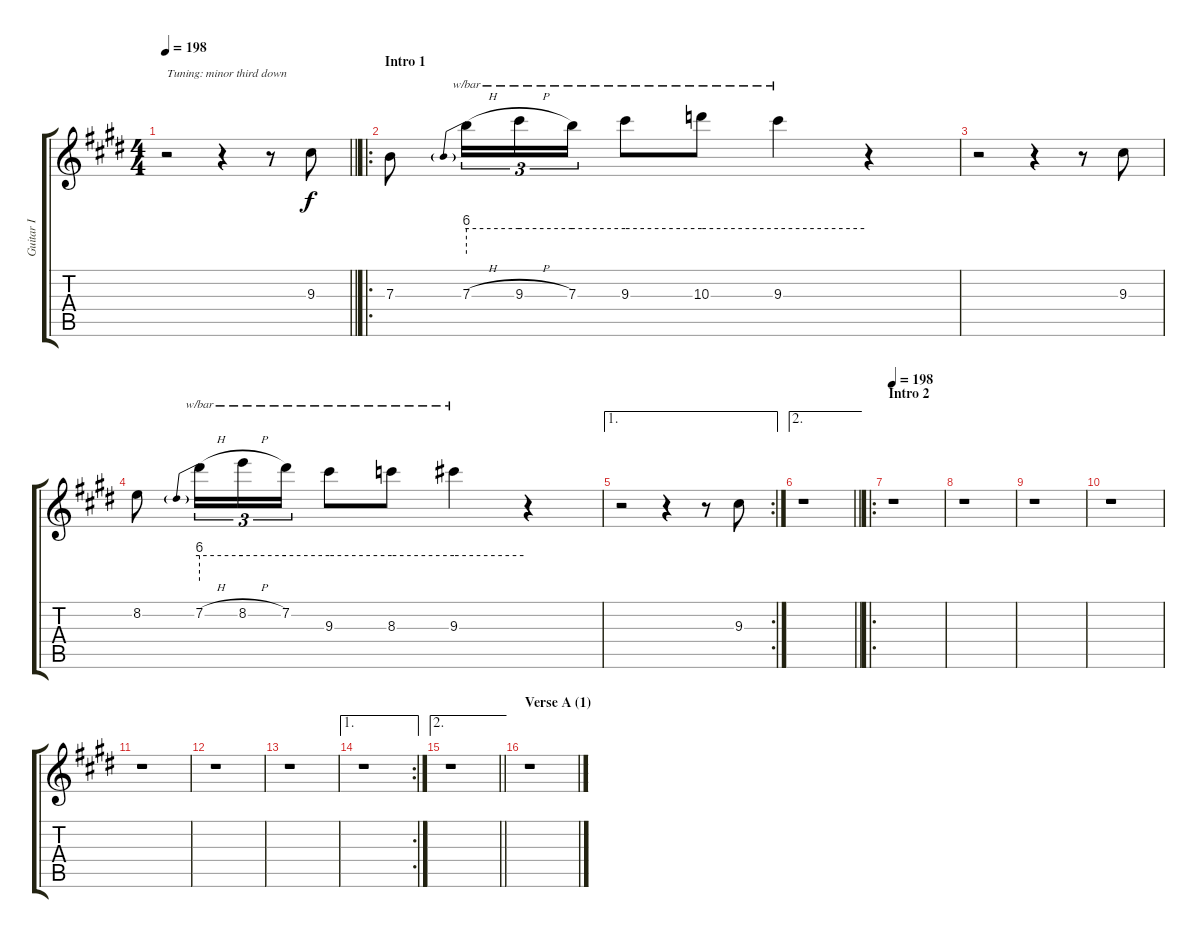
\track ("Guitar I" "Guitar I") {instrument distortionguitar}
\staff {score tabs}
\tuning (Db4 Ab3 E3 B2 Gb2 Db2) {hide}
\ts (4 4)
\tempo 198
\tempo 99
\tempo 198
\clef g2
\barLineRight lightlight
\ks c#minor
r.2{txt "Tuning: minor third down" dy f instrument distortionguitar} r.4 r.8 9.3.8 |
\ro
\section ("" "Intro 1")
7.3.8 7.3{h}.16{tu (3 2) tbe (predive default 0 24 60 24)} 9.3{h}.16{tu (3 2) tbe (hold default 0 24 60 24)} 7.3.16{tu (3 2) tbe (hold default 0 24 60 24)} 9.3.8{tbe (hold default 0 24 60 24)} 10.3.8{tbe (hold default 0 24 60 24)} 9.3.4{tbe (hold default 0 24 60 24)} r.4 |
r.2 r.4 r.8 9.3.8 |
8.2.8 7.2{h}.16{tu (3 2) tbe (predive default 0 24 60 24)} 8.2{h}.16{tu (3 2) tbe (hold default 0 24 60 24)} 7.2.16{tu (3 2) tbe (hold default 0 24 60 24)} 9.3.8{tbe (hold default 0 24 60 24)} 8.3.8{tbe (hold default 0 24 60 24)} 9.3.4{tbe (hold default 0 24 60 24)} r.4 |
\ae 1
\rc 2
r.2 r.4 r.8 9.3.8 |
\ae 2
\barLineRight lightlight
r.1 |
\ro
\section ("" "Intro 2")
\tempo 198
r.1 |
r.1 |
r.1 |
r.1 |
r.1 |
r.1 |
r.1 |
\ae 1
\rc 2
r.1 |
\ae 2
\barLineRight lightlight
r.1 |
\section ("" "Verse A (1)")
r.1
